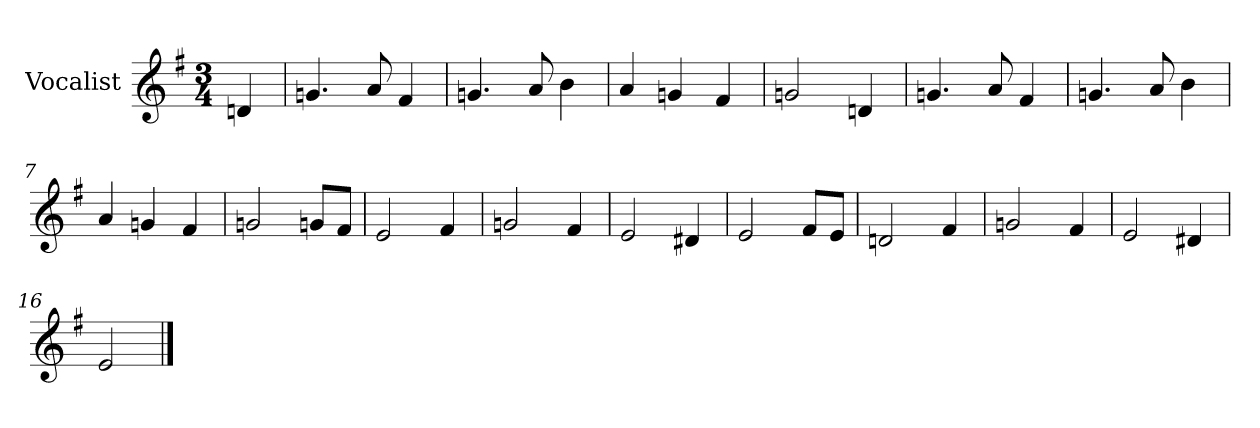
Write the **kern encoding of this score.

**kern
*part1
*staff1
*I"Vocalist
*k[f#]
*e:
*M3/4
=
4dn
=1
4.gn
8a
4f#
=2
4.gn
8a
4b
=3
4a
4gn
4f#
=4
2gn
4dn
=5
4.gn
8a
4f#
=6
4.gn
8a
4b
=7
4a
4gn
4f#
=8
2gn
8gnL
8f#J
=9
2e
4f#
=10
2gn
4f#
=11
2e
4d#X
=12
2e
8f#L
8eJ
=13
2dn
4f#
=14
2gn
4f#
=15
2e
4d#X
=16
2e
==
*-
